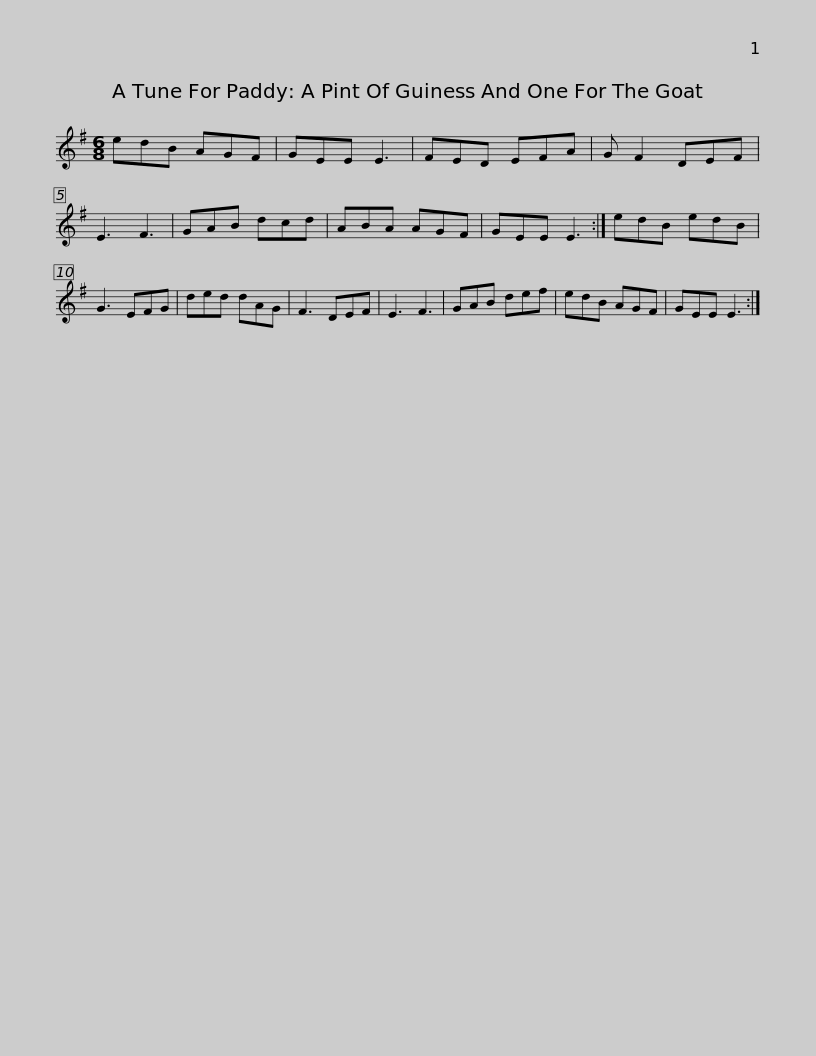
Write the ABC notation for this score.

X:1
L:1/8
M:6/8
I:linebreak $
K:Emin
V:1 treble
V:1
 edB AGF | GEE E3 | FED EFA | G F2 DEF | E3 F3 | %5
 GAB dcd | ABA AGF | GEE E3 :|$ edB edB | G3 EFG | %10
 ded dAG | F3 DEF | E3 F3 | GAB def | edB AGF | %15
 GEE E3 :| %16
